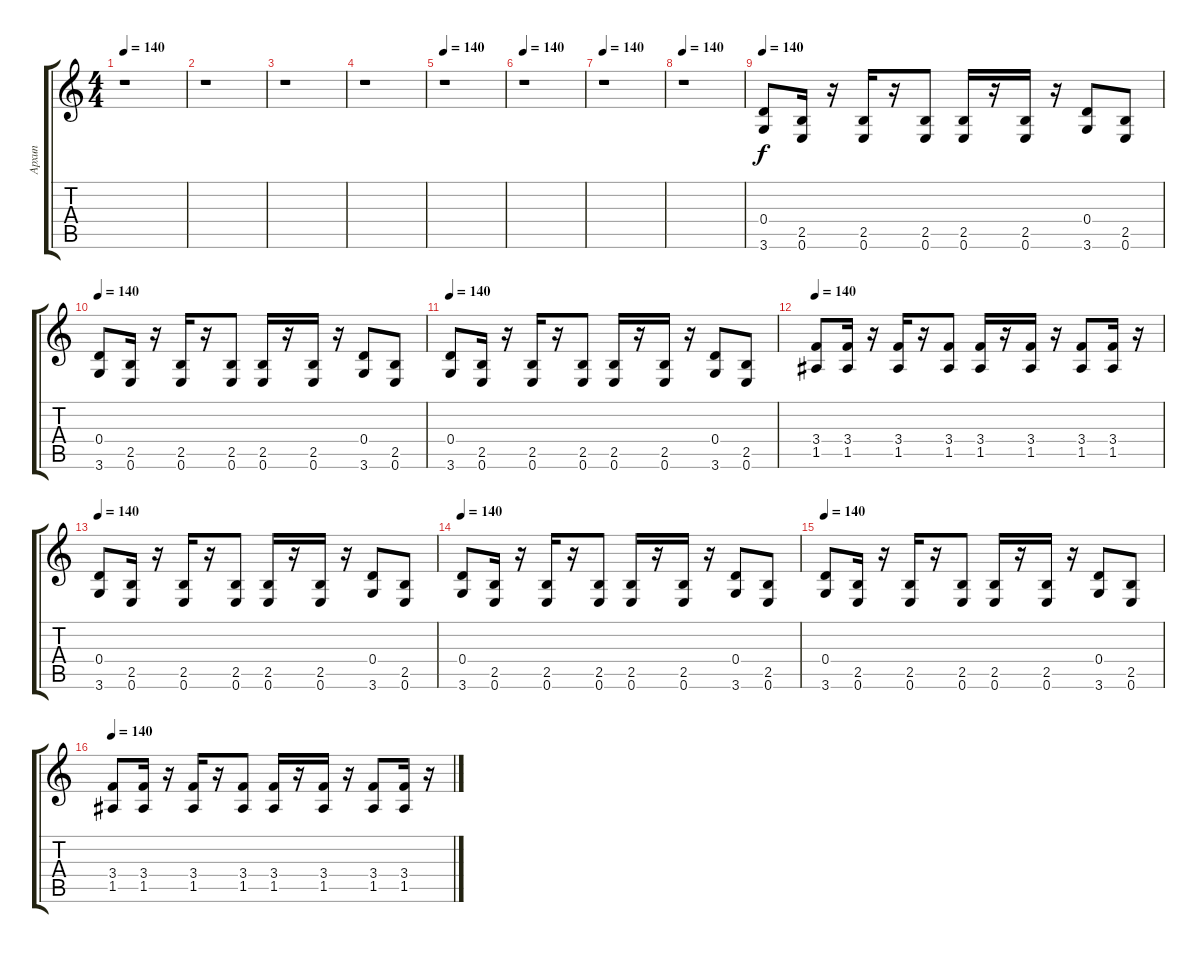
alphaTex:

\track ("Архип" "Архип") {instrument distortionguitar}
\staff {score tabs}
\tuning (E4 B3 G3 D3 A2 E2) {hide}
\ts (4 4)
\tempo 140
\clef g2
\ks c
r.1{dy f instrument distortionguitar} |
r.1 |
r.1 |
r.1 |
\tempo 140
r.1 |
\tempo 140
r.1 |
\tempo 140
r.1 |
\tempo 140
r.1 |
\tempo 140
(0.4 3.6).8 (2.5 0.6).16 r.16 (2.5 0.6).16 r.16 (2.5 0.6).8 (2.5 0.6).16 r.16 (2.5 0.6).16 r.16 (0.4 3.6).8 (2.5 0.6).8 |
\tempo 140
(0.4 3.6).8 (2.5 0.6).16 r.16 (2.5 0.6).16 r.16 (2.5 0.6).8 (2.5 0.6).16 r.16 (2.5 0.6).16 r.16 (0.4 3.6).8 (2.5 0.6).8 |
\tempo 140
(0.4 3.6).8 (2.5 0.6).16 r.16 (2.5 0.6).16 r.16 (2.5 0.6).8 (2.5 0.6).16 r.16 (2.5 0.6).16 r.16 (0.4 3.6).8 (2.5 0.6).8 |
\tempo 140
(3.4 1.5).8 (3.4 1.5).16 r.16 (3.4 1.5).16 r.16 (3.4 1.5).8 (3.4 1.5).16 r.16 (3.4 1.5).16 r.16 (3.4 1.5).8 (3.4 1.5).16 r.16 |
\tempo 140
(0.4 3.6).8 (2.5 0.6).16 r.16 (2.5 0.6).16 r.16 (2.5 0.6).8 (2.5 0.6).16 r.16 (2.5 0.6).16 r.16 (0.4 3.6).8 (2.5 0.6).8 |
\tempo 140
(0.4 3.6).8 (2.5 0.6).16 r.16 (2.5 0.6).16 r.16 (2.5 0.6).8 (2.5 0.6).16 r.16 (2.5 0.6).16 r.16 (0.4 3.6).8 (2.5 0.6).8 |
\tempo 140
(0.4 3.6).8 (2.5 0.6).16 r.16 (2.5 0.6).16 r.16 (2.5 0.6).8 (2.5 0.6).16 r.16 (2.5 0.6).16 r.16 (0.4 3.6).8 (2.5 0.6).8 |
\tempo 140
(3.4 1.5).8 (3.4 1.5).16 r.16 (3.4 1.5).16 r.16 (3.4 1.5).8 (3.4 1.5).16 r.16 (3.4 1.5).16 r.16 (3.4 1.5).8 (3.4 1.5).16 r.16
